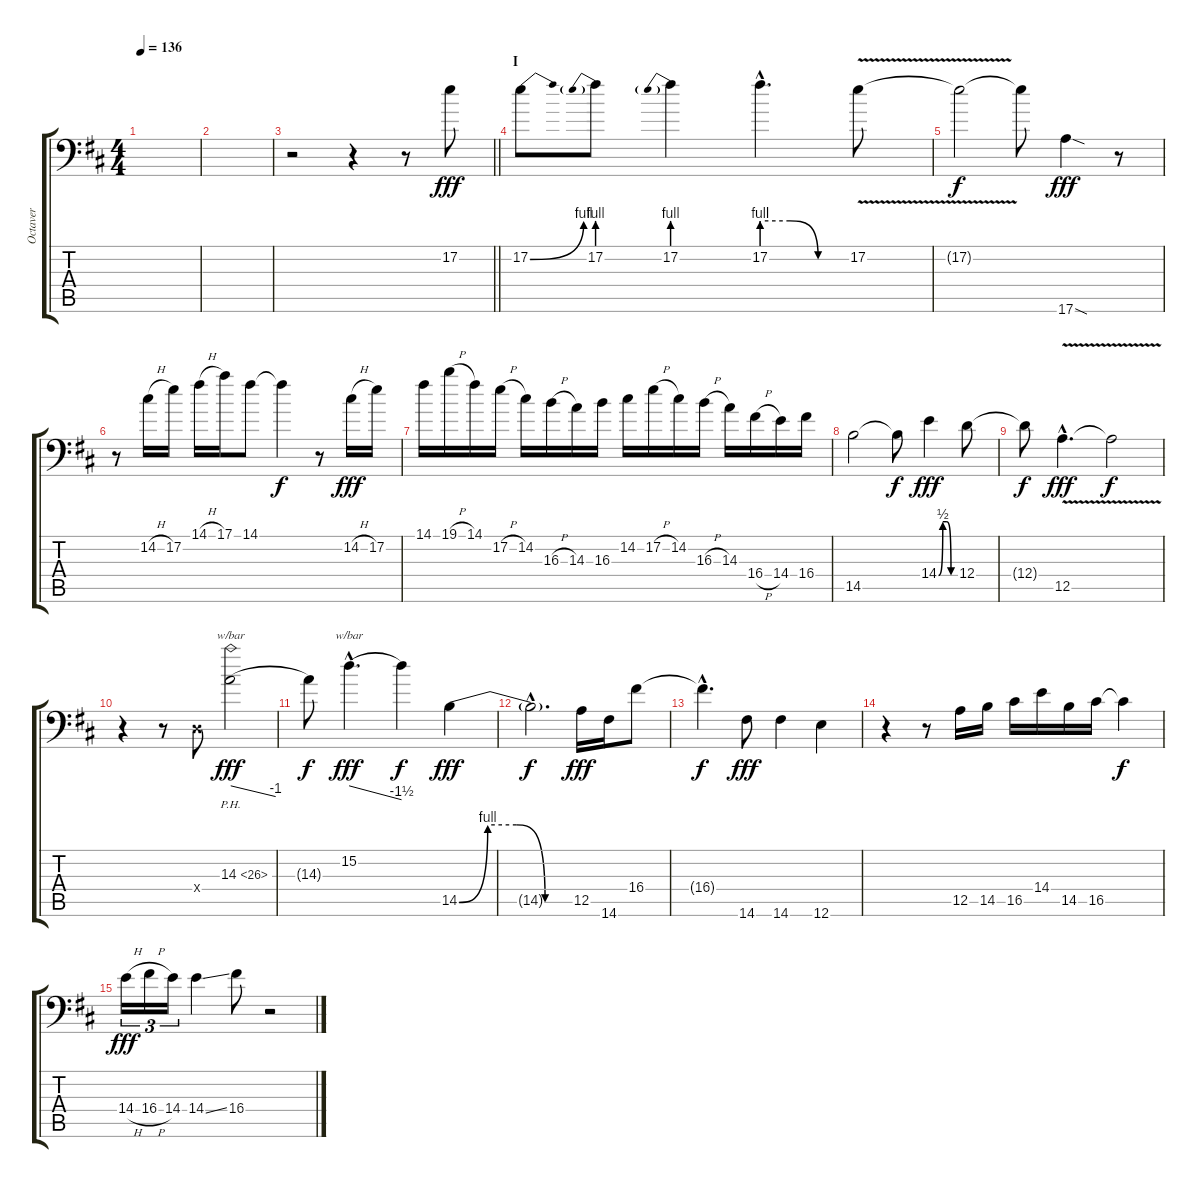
\track ("Octaver" "Octaver") {instrument overdrivenguitar}
\staff {score tabs}
\tuning (E3 B2 G2 D2 A1 E1) {hide}
\ts (4 4)
\tempo 136
\clef f4
\ks d
|
|
\barLineRight lightlight
r.2{instrument lead5charang} r.4 r.8 17.2.8{dy fff} |
\section ("" "I")
17.2{be (bend 0 0 60 4)}.8 17.2{be (prebend 0 4 60 4)}.8 17.2{be (prebend 0 4 60 4)}.4 17.2{be (custom 0 4 20 4 40 0 60 0) hac}.4{d} 17.2{v}.8 |
17.2{t}.2{dy f} 17.2{t}.8 17.6{sod}.4{dy fff} r.8 |
r.8 14.2{h}.16 17.2.16 14.1{h}.16 17.1.16 14.1.8 14.1{t}.4{dy f} r.8 14.2{h}.16{dy fff} 17.2.16 |
14.1.16 19.1{h}.16 14.1.16 17.2{h}.16 14.2.16 16.3{h}.16 14.3.16 16.3.16 14.2.16 17.2{h}.16 14.2.16 16.3{h}.16 14.3.16 16.4{h}.16 14.4.16 16.4.16 |
14.5.2 14.5{t}.8{dy f} 14.4{be (custom 0 0 15 2 30 2 45 0 60 0)}.4{dy fff} 12.4.8 |
12.4{t}.8{dy f} 12.5{v hac}.4{d dy fff} 12.5{t}.2{dy f} |
r.4 r.8 0.4{x}.8 14.3{ph 12}.2{tbe (dive default 0 0 60 -4) dy fff} |
14.3{t}.8{dy f} 15.2{hac}.4{d tbe (dive default 0 0 60 -6) dy fff} 15.2{t}.4{dy f} 14.5{be (custom 0 0 15 4 30 4 45 0 60 0)}.4{dy fff} |
14.5{hac t}.2{d dy f} 12.5.16{dy fff} 14.6.16 16.4.8 |
16.4{hac t}.4{d dy f} 14.6.8{dy fff} 14.6.4 12.6.4 |
r.4 r.8 12.5.16 14.5.16 16.5.16 14.4.16 14.5.16 16.5.16 16.5{t}.4{dy f} |
14.4{h}.16{tu (3 2) dy fff} 16.4{h}.16{tu (3 2)} 14.4.16{tu (3 2)} 14.4{ss}.4 16.4.8 r.2
